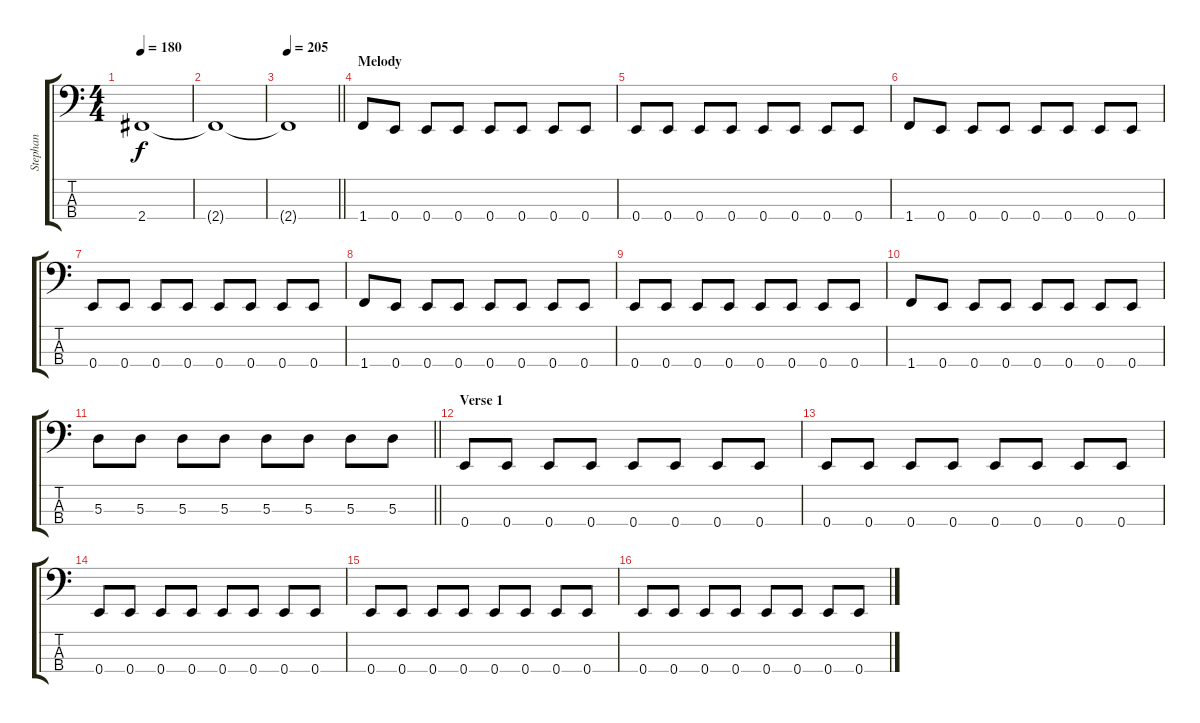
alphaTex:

\track ("Stephan" "Stephan") {instrument electricbasspick}
\staff {score tabs}
\tuning (G2 D2 A1 E1) {hide}
\ts (4 4)
\tempo 180
\clef f4
\ks c
2.4.1{dy f} |
2.4{t}.1 |
\tempo 205
\barLineRight lightlight
2.4{t}.1 |
\section ("" "Melody")
1.4.8 0.4.8 0.4.8 0.4.8 0.4.8 0.4.8 0.4.8 0.4.8 |
0.4.8 0.4.8 0.4.8 0.4.8 0.4.8 0.4.8 0.4.8 0.4.8 |
1.4.8 0.4.8 0.4.8 0.4.8 0.4.8 0.4.8 0.4.8 0.4.8 |
0.4.8 0.4.8 0.4.8 0.4.8 0.4.8 0.4.8 0.4.8 0.4.8 |
1.4.8 0.4.8 0.4.8 0.4.8 0.4.8 0.4.8 0.4.8 0.4.8 |
0.4.8 0.4.8 0.4.8 0.4.8 0.4.8 0.4.8 0.4.8 0.4.8 |
1.4.8 0.4.8 0.4.8 0.4.8 0.4.8 0.4.8 0.4.8 0.4.8 |
\barLineRight lightlight
5.3.8 5.3.8 5.3.8 5.3.8 5.3.8 5.3.8 5.3.8 5.3.8 |
\section ("" "Verse 1")
0.4.8 0.4.8 0.4.8 0.4.8 0.4.8 0.4.8 0.4.8 0.4.8 |
0.4.8 0.4.8 0.4.8 0.4.8 0.4.8 0.4.8 0.4.8 0.4.8 |
0.4.8 0.4.8 0.4.8 0.4.8 0.4.8 0.4.8 0.4.8 0.4.8 |
0.4.8 0.4.8 0.4.8 0.4.8 0.4.8 0.4.8 0.4.8 0.4.8 |
0.4.8 0.4.8 0.4.8 0.4.8 0.4.8 0.4.8 0.4.8 0.4.8
